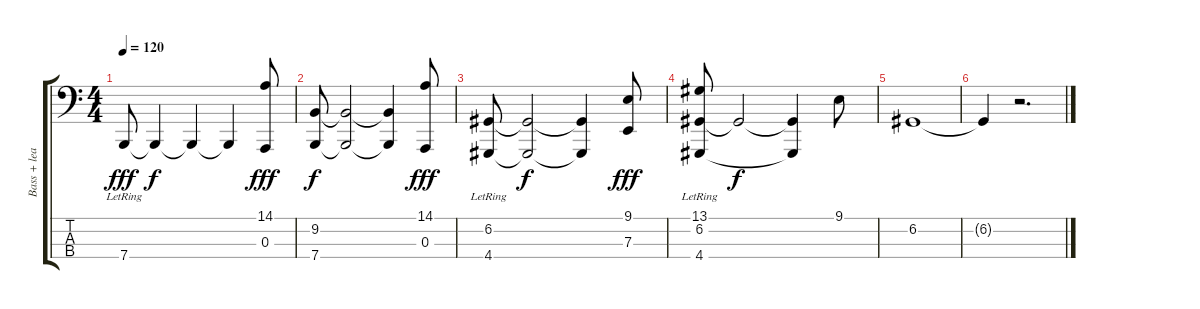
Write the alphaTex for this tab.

\track ("Bass + lead" "Bass + lea") {instrument lead8bassandlead}
\staff {score tabs}
\tuning (G2 D2 A1 E1) {hide}
\ts (4 4)
\tempo 120
\clef f4
\ks c
7.4{lr}.8{dy fff volume 16 instrument clavinet} 7.4{t}.4{dy f} 7.4{t}.4 7.4{t}.4 (14.1 0.3).8{dy fff} |
(9.2 7.4).8{dy f} (9.2{t} 7.4{t}).2 (9.2{t} 7.4{t}).4 (14.1 0.3).8{dy fff} |
(6.2 4.4{lr}).8 (6.2{t} 4.4{t}).2{dy f} (6.2{t} 4.4{t}).4 (9.1 7.3).8{dy fff} |
(13.1 6.2 4.4{lr}).8 6.2{t}.2{dy f} (6.2{t} 4.4{t}).4 9.1.8 |
6.2.1 |
6.2{t}.4 r.2{d}
